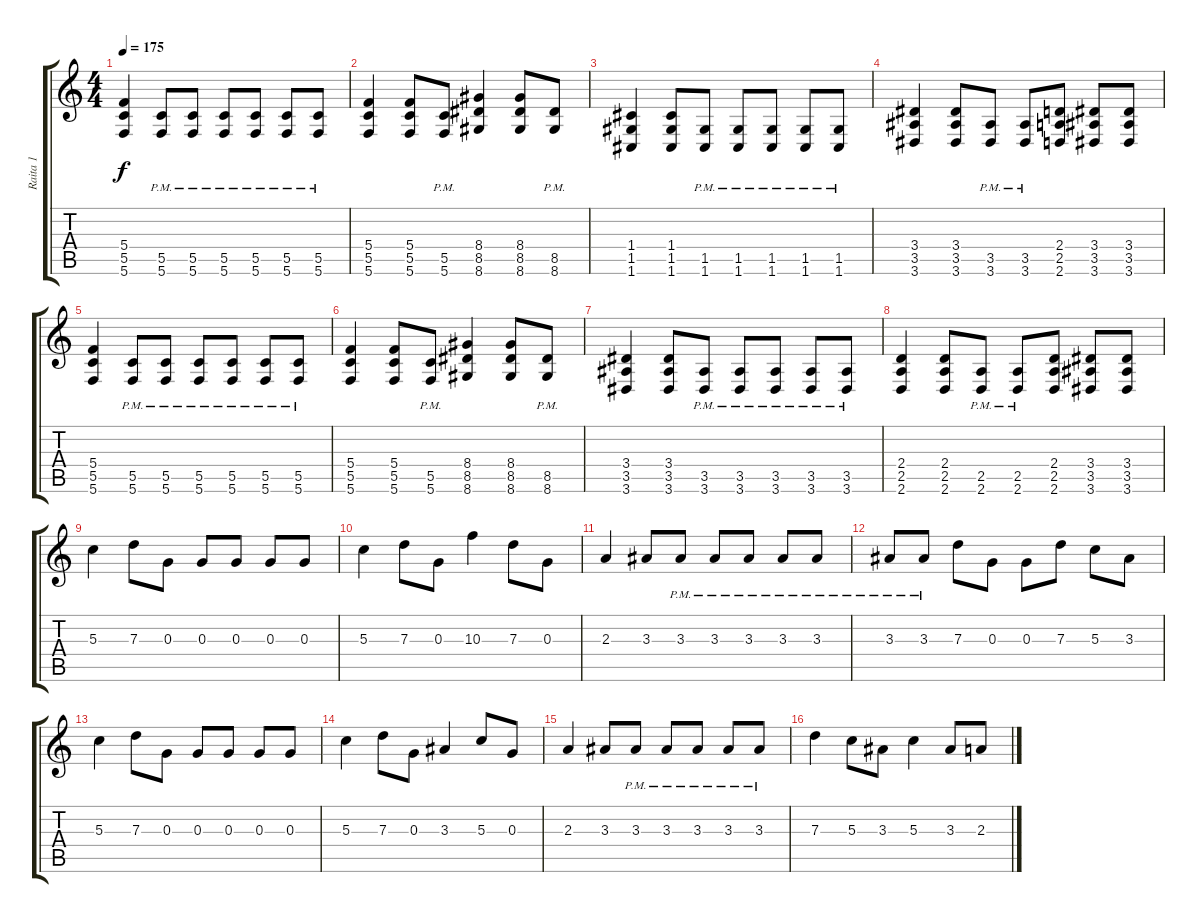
\track ("Raita 1" "Raita 1") {instrument distortionguitar}
\staff {score tabs}
\tuning (E4 C4 G3 C3 G2 C2) {hide}
\ts (4 4)
\tempo 175
\clef g2
\ks c
(5.4 5.5 5.6).4{dy f} (5.5{pm} 5.6{pm}).8 (5.5{pm} 5.6{pm}).8 (5.5{pm} 5.6{pm}).8 (5.5{pm} 5.6{pm}).8 (5.5{pm} 5.6{pm}).8 (5.5{pm} 5.6{pm}).8 |
(5.4 5.5 5.6).4 (5.4 5.5 5.6).8 (5.5{pm} 5.6{pm}).8 (8.4 8.5 8.6).4 (8.4 8.5 8.6).8 (8.5{pm} 8.6{pm}).8 |
(1.4 1.5 1.6).4 (1.4 1.5 1.6).8 (1.5{pm} 1.6{pm}).8 (1.5{pm} 1.6{pm}).8 (1.5{pm} 1.6{pm}).8 (1.5{pm} 1.6{pm}).8 (1.5{pm} 1.6{pm}).8 |
(3.4 3.5 3.6).4 (3.4 3.5 3.6).8 (3.5{pm} 3.6{pm}).8 (3.5{pm} 3.6{pm}).8 (2.4 2.5 2.6).8 (3.4 3.5 3.6).8 (3.4 3.5 3.6).8 |
(5.4 5.5 5.6).4 (5.5{pm} 5.6{pm}).8 (5.5{pm} 5.6{pm}).8 (5.5{pm} 5.6{pm}).8 (5.5{pm} 5.6{pm}).8 (5.5{pm} 5.6{pm}).8 (5.5{pm} 5.6{pm}).8 |
(5.4 5.5 5.6).4 (5.4 5.5 5.6).8 (5.5{pm} 5.6{pm}).8 (8.4 8.5 8.6).4 (8.4 8.5 8.6).8 (8.5{pm} 8.6{pm}).8 |
(3.4 3.5 3.6).4 (3.4 3.5 3.6).8 (3.5{pm} 3.6{pm}).8 (3.5{pm} 3.6{pm}).8 (3.5{pm} 3.6{pm}).8 (3.5{pm} 3.6{pm}).8 (3.5{pm} 3.6{pm}).8 |
(2.4 2.5 2.6).4 (2.4 2.5 2.6).8 (2.5{pm} 2.6{pm}).8 (2.5{pm} 2.6{pm}).8 (2.4 2.5 2.6).8 (3.4 3.5 3.6).8 (3.4 3.5 3.6).8 |
5.3.4 7.3.8 0.3.8 0.3.8 0.3.8 0.3.8 0.3.8 |
5.3.4 7.3.8 0.3.8 10.3.4 7.3.8 0.3.8 |
2.3.4 3.3.8 3.3{pm}.8 3.3{pm}.8 3.3{pm}.8 3.3{pm}.8 3.3{pm}.8 |
3.3{pm}.8 3.3{pm}.8 7.3.8 0.3.8 0.3.8 7.3.8 5.3.8 3.3.8 |
5.3.4 7.3.8 0.3.8 0.3.8 0.3.8 0.3.8 0.3.8 |
5.3.4 7.3.8 0.3.8 3.3.4 5.3.8 0.3.8 |
2.3.4 3.3.8 3.3{pm}.8 3.3{pm}.8 3.3{pm}.8 3.3{pm}.8 3.3{pm}.8 |
7.3.4 5.3.8 3.3.8 5.3.4 3.3.8 2.3.8
